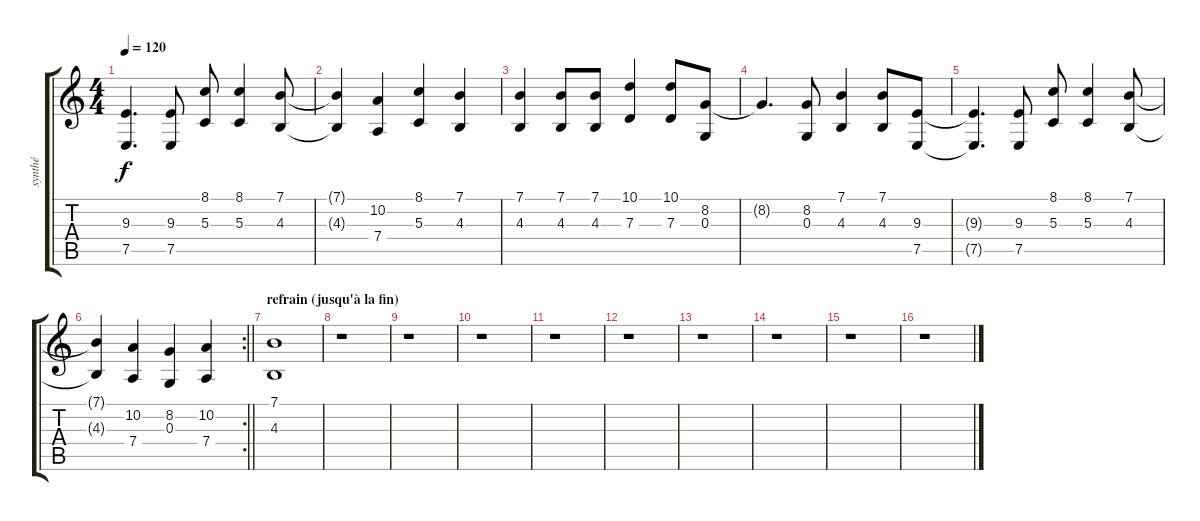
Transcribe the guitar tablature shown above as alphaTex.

\track ("synthé" "synthé") {instrument trumpet}
\staff {score tabs}
\tuning (E4 B3 G3 D3 A2 E2) {hide}
\ts (4 4)
\tempo 120
\clef g2
\ks c
(9.3{t} 7.5{t}).4{d dy f} (9.3 7.5).8 (8.1 5.3).8 (8.1 5.3).4 (7.1 4.3).8 |
(7.1{t} 4.3{t}).4 (10.2 7.4).4 (8.1 5.3).4 (7.1 4.3).4 |
(7.1 4.3).4 (7.1 4.3).8 (7.1 4.3).8 (10.1 7.3).4 (10.1 7.3).8 (8.2 0.3).8 |
8.2{t}.4{d} (8.2 0.3).8 (7.1 4.3).4 (7.1 4.3).8 (9.3 7.5).8 |
(9.3{t} 7.5{t}).4{d} (9.3 7.5).8 (8.1 5.3).8 (8.1 5.3).4 (7.1 4.3).8 |
\rc 2
\barLineRight lightlight
(7.1{t} 4.3{t}).4 (10.2 7.4).4 (8.2 0.3).4 (10.2 7.4).4 |
\section ("" "refrain (jusqu'à la fin)")
(7.1 4.3).1{volume 0} |
r.1 |
r.1 |
r.1 |
r.1 |
r.1 |
r.1 |
r.1 |
r.1 |
r.1
